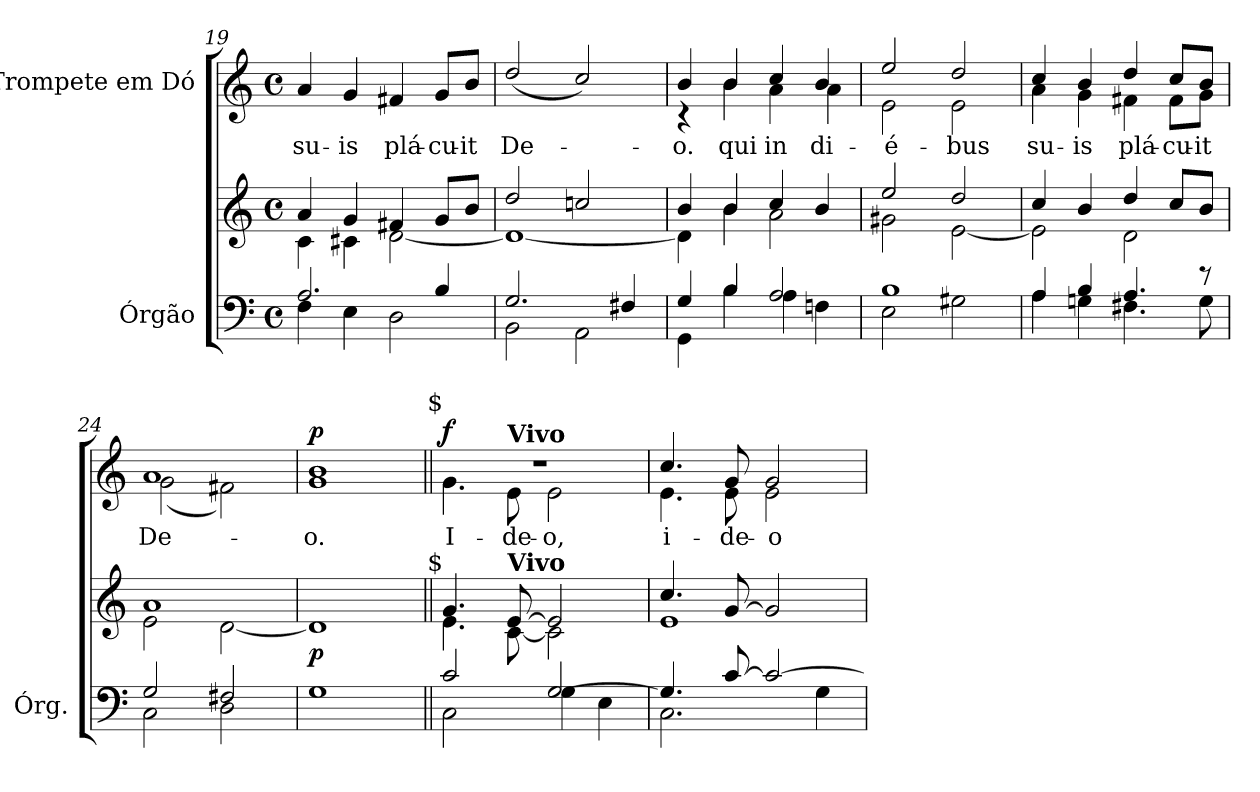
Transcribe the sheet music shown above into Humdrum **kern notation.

**kern	**kern	**dynam	**kern	**text	**dynam
*part2	*part2	*part2	*part1	*part1	*part1
*staff3	*staff2	*staff2/3	*staff1	*staff1	*staff1
*I"Órgão	*	*	*I"Trompete em Dó	*	*
*I'Órg.	*	*	*	*	*
*clefF4	*clefG2	*	*clefG2	*	*
*k[]	*k[]	*	*k[]	*	*
*C:	*C:	*	*C:	*	*
*M4/4	*M4/4	*	*M4/4	*	*
*met(c)	*met(c)	*	*met(c)	*	*
=19	=19	=19	=19	=19	=19
*^	*^	*	*	*	*
!	!	!	!	!	!	!LO:LY:a:color=#000000	!
2.Ai/	4Fi\	4ai/	4ci\	.	4ai/	su-	.
!	!	!	!	!	!	!LO:LY:a:color=#000000	!
.	4Ei\	4gi/	4c#Xi\	.	4gi/	-is	.
!	!	!	!	!	!	!LO:LY:a:color=#000000	!
.	2Di\	4f#Xi/	[<2di\	.	4f#Xi/	plá-	.
!	!	!	!	!	!	!LO:LY:a:color=#000000	!
4Bi/	.	8gi/L	.	.	8gi/L	-cu-	.
!	!	!	!	!	!	!LO:LY:a:color=#000000	!
.	.	8bi/J	.	.	8bi/J	-it	.
=20	=20	=20	=20	=20	=20	=20	=20
!	!	!	!	!	!	!LO:LY:a:color=#000000	!
2.Gi/	2BBi\	2ddi/	1di_<	.	(2ddi/	De-	.
.	2AAi\	2ccni/	.	.	2cci/)	.	.
4F#Xi/	.	.	.	.	.	.	.
=21	=21	=21	=21	=21	=21	=21	=21
!	!	!	!	!	!	!LO:LY:a:color=#000000	!
*	*	*	*	*	*^	*	*
4Gi/	4GGi\	4bi/	4di\]	.	4bi/	4r	-o.	.
!	!	!	!	!	!	!	!LO:LY:b:color=#000000	!
4Bi/	4Bi\	4bi/	4bi\	.	4bi/	4bi\	qui	.
!	!	!	!	!	!	!	!LO:LY:b:color=#000000	!
2Ai/	4Ai\	4cci/	2ai\	.	4cci/	4ai\	in	.
!	!	!	!	!	!	!	!LO:LY:b:color=#000000	!
.	4Fni\	4bi/	.	.	4bi/	4ai\	di-	.
=22	=22	=22	=22	=22	=22	=22	=22	=22
!	!	!	!	!	!	!	!LO:LY:b:color=#000000	!
1Bi	2Ei\	2eei/	2g#Xi\	.	2eei/	2ei\	-é-	.
!	!	!	!	!	!	!	!LO:LY:b:color=#000000	!
.	2G#Xi\	2ddi/	[<2ei\	.	2ddi/	2ei\	-bus	.
=23	=23	=23	=23	=23	=23	=23	=23	=23
!	!	!	!	!	!	!	!LO:LY:b:color=#000000	!
4Ai/	4Ai\	4cci/	2ei\]	.	4cci/	4ai\	su-	.
!	!	!	!	!	!	!	!LO:LY:b:color=#000000	!
4Bi/	4Gni\	4bi/	.	.	4bi/	4gi\	-is	.
!	!	!	!	!	!	!	!LO:LY:b:color=#000000	!
4.Ai/	4.F#Xi\	4ddi/	2di\	.	4ddi/	4f#Xi\	plá-	.
!	!	!	!	!	!	!	!LO:LY:b:color=#000000	!
.	.	8cci/L	.	.	8cci/L	8f#i\L	-cu-	.
!	!	!	!	!	!	!	!LO:LY:b:color=#000000	!
8r	8Gi\	8bi/J	.	.	8bi/J	8gi\J	-it	.
!!LO:LB:g=z	!!
=24	=24	=24	=24	=24	=24	=24	=24	=24
!	!	!	!	!	!	!	!LO:LY:b:color=#000000	!
2Gi/	2Ci\	1ai	2ei\	.	1ai	(2gi\	De-	.
2F#Xi/	2Di\	.	[<2di\	.	.	2f#Xi\)	.	.
*v	*v	*	*	*	*v	*v	*	*
*	*v	*v	*	*	*	*
=25	=25	=25	=25	=25	=25
*^	*^	*	*^	*	*
!	!	!	!	!	!	!	!LO:LY:b:color=#000000	!
*v	*v	*	*	*	*v	*v	*	*
*	*v	*v	*	*	*	*
1Gi	1di]	p	1gi 1bi	-o.	p
=26||	=26||	=26||	=26||	=26||	=26||
*^	*^	*	*^	*	*
!	!	!	!	!	!LO:TX:a:rj:t=$	!	!	!
!	!	!LO:TX:a:rj:t=$	!	!	!	!	!	!
!	!	!	!	!	!	!	!LO:LY:b:color=#000000	!
2ci/	2Ci\	4.gi/	4.ei\	.	1r	4.gi\	I-	f
*	*	*MM120	*	*	*MM120	*	*	*
!	!	!	!	!	!	!LO:TX:a:B:t=Vivo	!	!
!	!	!LO:TX:a:B:t=Vivo	!	!	!	!	!	!
!	!	!	!	!	!	!	!LO:LY:b:color=#000000	!
.	.	[>8ei/	[<8ci\	.	.	8ei\	-de-	.
!	!	!	!	!	!	!	!LO:LY:b:color=#000000	!
[>2Gi/	4Gi\	2ei/]	2ci\]	.	.	2ei\	-o,	.
.	4Ei\	.	.	.	.	.	.	.
=27	=27	=27	=27	=27	=27	=27	=27	=27
!	!	!	!	!	!	!	!LO:LY:b:color=#000000	!
4.Gi/]	2.Ci\	4.cci/	1ei	.	4.cci/	4.ei\	i-	.
!	!	!	!	!	!	!	!LO:LY:b:color=#000000	!
[>8ci/	.	[>8gi/	.	.	8gi/	8ei\	-de-	.
!	!	!	!	!	!	!	!LO:LY:b:color=#000000	!
2ci/_>	.	2gi/]	.	.	2gi/	2ei\	-o	.
.	4Gi\	.	.	.	.	.	.	.
*v	*v	*	*	*	*v	*v	*	*
*	*v	*v	*	*	*	*
=	=	=	=	=	=
*-	*-	*-	*-	*-	*-
